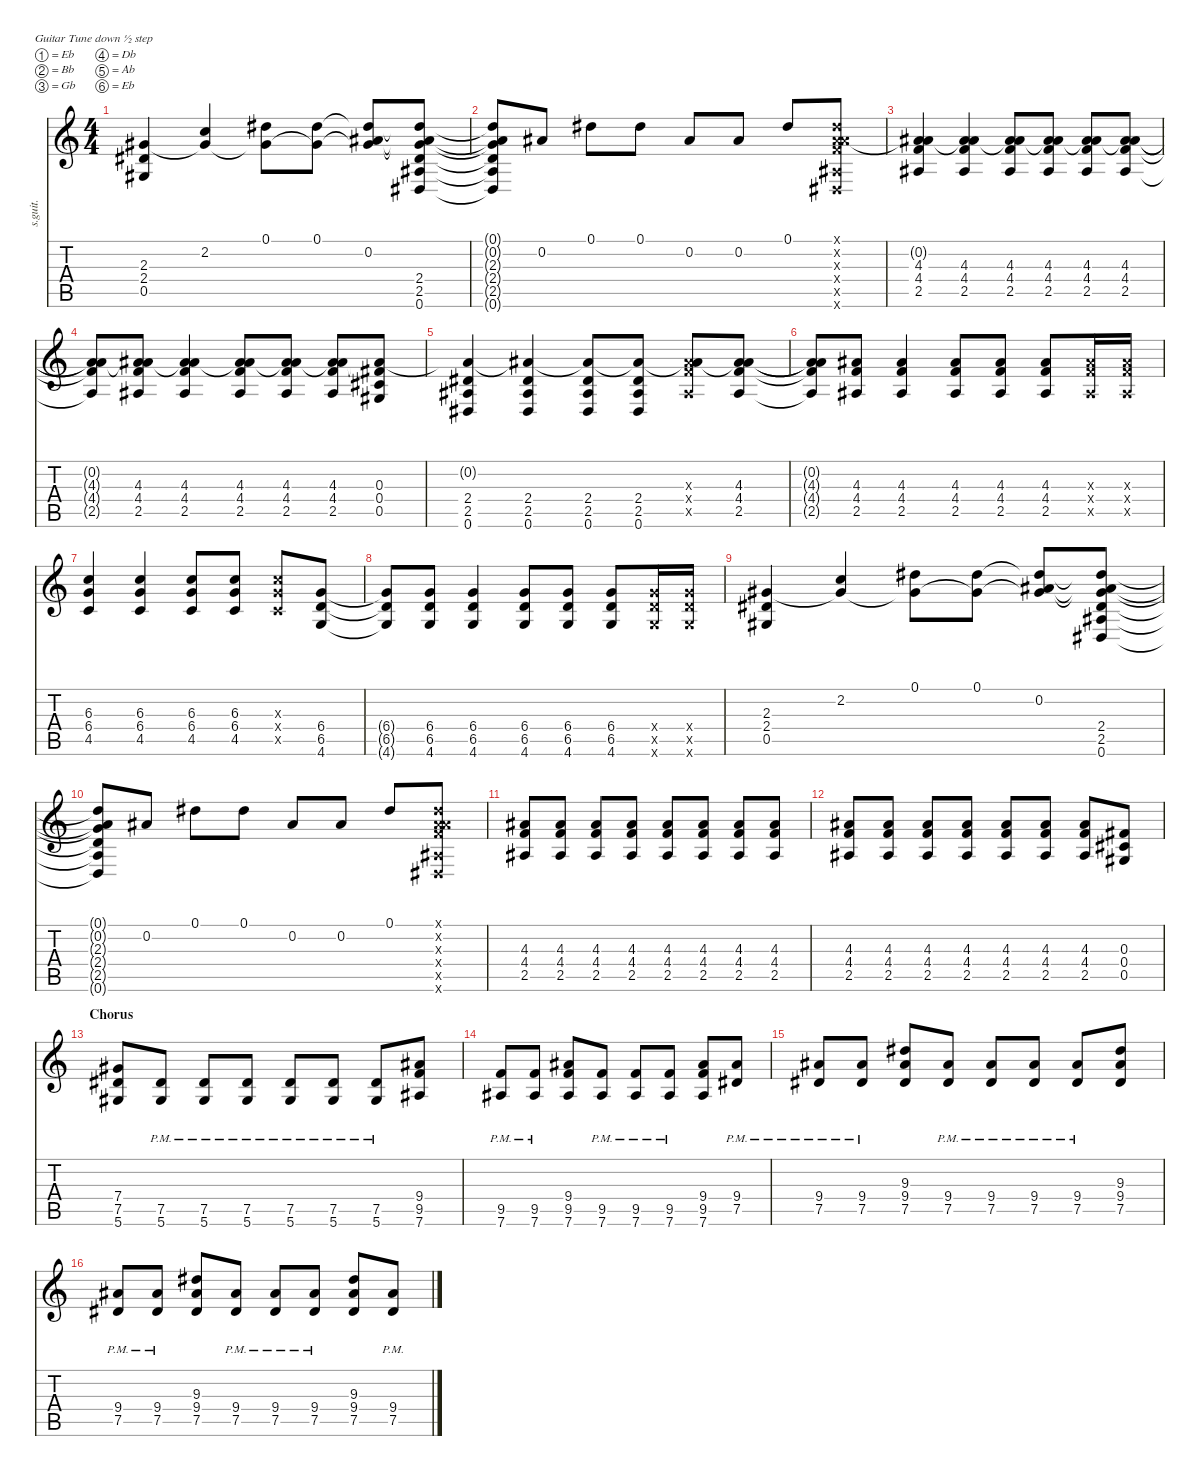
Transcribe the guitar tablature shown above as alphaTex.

\defaultSystemsLayout 4
\hideDynamics
\bracketExtendMode nobrackets
\track ("Billie Joe Armstrong" "s.guit.") {instrument distortionguitar}
\staff {score tabs}
\tuning (Eb4 Bb3 Gb3 Db3 Ab2 Eb2)
\ts (4 4)
\tempo (175 hide)
\clef g2
\ks c
(2.3{acc #} 2.4{acc #} 0.5{acc #}).4{lyrics (0 "") lyrics (1 "") lyrics (2 "") lyrics (3 "") lyrics (4 "") dy f} (2.2 2.3{t}).4{lyrics (0 "") lyrics (1 "") lyrics (2 "") lyrics (3 "") lyrics (4 "")} (0.1{acc #} 2.3{t}).8{lyrics (0 "") lyrics (1 "") lyrics (2 "") lyrics (3 "") lyrics (4 "")} (0.1{acc #} 2.3{t}).8{lyrics (0 "") lyrics (1 "") lyrics (2 "") lyrics (3 "") lyrics (4 "")} (0.2{acc #} 0.1{t acc #} 2.3{t}).8{lyrics (0 "") lyrics (1 "") lyrics (2 "") lyrics (3 "") lyrics (4 "")} (2.4{acc #} 2.5{acc #} 0.6{acc #} 0.1{t acc #} 0.2{t acc #} 2.3{t}).8{lyrics (0 "") lyrics (1 "") lyrics (2 "") lyrics (3 "") lyrics (4 "")} |
(0.1{t acc #} 0.2{t acc #} 2.3{t} 2.4{t acc #} 2.5{t acc #} 0.6{t acc #}).8{lyrics (0 "") lyrics (1 "") lyrics (2 "") lyrics (3 "") lyrics (4 "")} 0.2{acc #}.8{lyrics (0 "") lyrics (1 "") lyrics (2 "") lyrics (3 "") lyrics (4 "")} 0.1{acc #}.8{lyrics (0 "") lyrics (1 "") lyrics (2 "") lyrics (3 "") lyrics (4 "")} 0.1{acc #}.8{lyrics (0 "") lyrics (1 "") lyrics (2 "") lyrics (3 "") lyrics (4 "")} 0.2{acc #}.8{lyrics (0 "") lyrics (1 "") lyrics (2 "") lyrics (3 "") lyrics (4 "")} 0.2{acc #}.8{lyrics (0 "") lyrics (1 "") lyrics (2 "") lyrics (3 "") lyrics (4 "")} 0.1{acc #}.8{lyrics (0 "") lyrics (1 "") lyrics (2 "") lyrics (3 "") lyrics (4 "")} (0.1{x acc #} 0.2{x acc #} 4.3{x acc #} 4.4{x} 2.5{x acc #} 0.6{x acc #}).8{lyrics (0 "") lyrics (1 "") lyrics (2 "") lyrics (3 "") lyrics (4 "")} |
(4.3{acc #} 4.4 2.5{acc #} 0.2{t}).4{lyrics (0 "") lyrics (1 "") lyrics (2 "") lyrics (3 "") lyrics (4 "")} (4.3{acc #} 4.4 2.5{acc #} 0.2{t}).4{lyrics (0 "") lyrics (1 "") lyrics (2 "") lyrics (3 "") lyrics (4 "")} (4.3{acc #} 4.4 2.5{acc #} 0.2{t}).8{lyrics (0 "") lyrics (1 "") lyrics (2 "") lyrics (3 "") lyrics (4 "")} (4.3{acc #} 4.4 2.5{acc #} 0.2{t}).8{lyrics (0 "") lyrics (1 "") lyrics (2 "") lyrics (3 "") lyrics (4 "")} (4.3{acc #} 4.4 2.5{acc #} 0.2{t}).8{lyrics (0 "") lyrics (1 "") lyrics (2 "") lyrics (3 "") lyrics (4 "")} (4.3{acc #} 4.4 2.5{acc #} 0.2{t}).8{lyrics (0 "") lyrics (1 "") lyrics (2 "") lyrics (3 "") lyrics (4 "")} |
(4.3{t acc #} 4.4{t} 2.5{t acc #} 0.2{t}).8{lyrics (0 "") lyrics (1 "") lyrics (2 "") lyrics (3 "") lyrics (4 "")} (4.3{acc #} 4.4 2.5{acc #} 0.2{t}).8{lyrics (0 "") lyrics (1 "") lyrics (2 "") lyrics (3 "") lyrics (4 "")} (4.3{acc #} 4.4 2.5{acc #} 0.2{t}).4{lyrics (0 "") lyrics (1 "") lyrics (2 "") lyrics (3 "") lyrics (4 "")} (4.3{acc #} 4.4 2.5{acc #} 0.2{t}).8{lyrics (0 "") lyrics (1 "") lyrics (2 "") lyrics (3 "") lyrics (4 "")} (4.3{acc #} 4.4 2.5{acc #} 0.2{t}).8{lyrics (0 "") lyrics (1 "") lyrics (2 "") lyrics (3 "") lyrics (4 "")} (4.3{acc #} 4.4 2.5{acc #} 0.2{t}).8{lyrics (0 "") lyrics (1 "") lyrics (2 "") lyrics (3 "") lyrics (4 "")} (0.3{acc #} 0.4{acc #} 0.5{acc #} 0.2{t}).8{lyrics (0 "") lyrics (1 "") lyrics (2 "") lyrics (3 "") lyrics (4 "")} |
(2.4{acc #} 2.5{acc #} 0.6{acc #} 0.2{t}).4{lyrics (0 "") lyrics (1 "") lyrics (2 "") lyrics (3 "") lyrics (4 "")} (2.4{acc #} 2.5{acc #} 0.6{acc #} 0.2{t}).4{lyrics (0 "") lyrics (1 "") lyrics (2 "") lyrics (3 "") lyrics (4 "")} (2.4{acc #} 2.5{acc #} 0.6{acc #} 0.2{t}).8{lyrics (0 "") lyrics (1 "") lyrics (2 "") lyrics (3 "") lyrics (4 "")} (2.4{acc #} 2.5{acc #} 0.6{acc #} 0.2{t}).8{lyrics (0 "") lyrics (1 "") lyrics (2 "") lyrics (3 "") lyrics (4 "")} (4.3{x acc #} 4.4{x} 2.5{x acc #} 0.2{t}).8{lyrics (0 "") lyrics (1 "") lyrics (2 "") lyrics (3 "") lyrics (4 "")} (4.3{acc #} 4.4 2.5{acc #} 0.2{t}).8{lyrics (0 "") lyrics (1 "") lyrics (2 "") lyrics (3 "") lyrics (4 "")} |
(0.2{t} 4.3{t acc #} 4.4{t} 2.5{t acc #}).8{lyrics (0 "") lyrics (1 "") lyrics (2 "") lyrics (3 "") lyrics (4 "")} (4.3{acc #} 4.4 2.5{acc #}).8{lyrics (0 "") lyrics (1 "") lyrics (2 "") lyrics (3 "") lyrics (4 "")} (4.3{acc #} 4.4 2.5{acc #}).4{lyrics (0 "") lyrics (1 "") lyrics (2 "") lyrics (3 "") lyrics (4 "")} (4.3{acc #} 4.4 2.5{acc #}).8{lyrics (0 "") lyrics (1 "") lyrics (2 "") lyrics (3 "") lyrics (4 "")} (4.3{acc #} 4.4 2.5{acc #}).8{lyrics (0 "") lyrics (1 "") lyrics (2 "") lyrics (3 "") lyrics (4 "")} (4.3{acc #} 4.4 2.5{acc #}).8{lyrics (0 "") lyrics (1 "") lyrics (2 "") lyrics (3 "") lyrics (4 "")} (4.3{x acc #} 4.4{x} 2.5{x acc #}).16{lyrics (0 "") lyrics (1 "") lyrics (2 "") lyrics (3 "") lyrics (4 "")} (4.3{x acc #} 4.4{x} 2.5{x acc #}).16{lyrics (0 "") lyrics (1 "") lyrics (2 "") lyrics (3 "") lyrics (4 "")} |
(6.3 6.4 4.5).4{lyrics (0 "") lyrics (1 "") lyrics (2 "") lyrics (3 "") lyrics (4 "")} (6.3 6.4 4.5).4{lyrics (0 "") lyrics (1 "") lyrics (2 "") lyrics (3 "") lyrics (4 "")} (6.3 6.4 4.5).8{lyrics (0 "") lyrics (1 "") lyrics (2 "") lyrics (3 "") lyrics (4 "")} (6.3 6.4 4.5).8{lyrics (0 "") lyrics (1 "") lyrics (2 "") lyrics (3 "") lyrics (4 "")} (6.3{x} 6.4{x} 4.5{x}).8{lyrics (0 "") lyrics (1 "") lyrics (2 "") lyrics (3 "") lyrics (4 "")} (6.4 6.5 4.6).8{lyrics (0 "") lyrics (1 "") lyrics (2 "") lyrics (3 "") lyrics (4 "")} |
(6.4{t} 6.5{t} 4.6{t}).8{lyrics (0 "") lyrics (1 "") lyrics (2 "") lyrics (3 "") lyrics (4 "")} (6.4 6.5 4.6).8{lyrics (0 "") lyrics (1 "") lyrics (2 "") lyrics (3 "") lyrics (4 "")} (6.4 6.5 4.6).4{lyrics (0 "") lyrics (1 "") lyrics (2 "") lyrics (3 "") lyrics (4 "")} (6.4 6.5 4.6).8{lyrics (0 "") lyrics (1 "") lyrics (2 "") lyrics (3 "") lyrics (4 "")} (6.4 6.5 4.6).8{lyrics (0 "") lyrics (1 "") lyrics (2 "") lyrics (3 "") lyrics (4 "")} (6.4 6.5 4.6).8{lyrics (0 "") lyrics (1 "") lyrics (2 "") lyrics (3 "") lyrics (4 "")} (6.4{x} 6.5{x} 4.6{x}).16{lyrics (0 "") lyrics (1 "") lyrics (2 "") lyrics (3 "") lyrics (4 "")} (6.4{x} 6.5{x} 4.6{x}).16{lyrics (0 "") lyrics (1 "") lyrics (2 "") lyrics (3 "") lyrics (4 "")} |
(2.3{acc #} 2.4{acc #} 0.5{acc #}).4{lyrics (0 "") lyrics (1 "") lyrics (2 "") lyrics (3 "") lyrics (4 "")} (2.2 2.3{t}).4{lyrics (0 "") lyrics (1 "") lyrics (2 "") lyrics (3 "") lyrics (4 "")} (0.1{acc #} 2.3{t}).8{lyrics (0 "") lyrics (1 "") lyrics (2 "") lyrics (3 "") lyrics (4 "")} (0.1{acc #} 2.3{t}).8{lyrics (0 "") lyrics (1 "") lyrics (2 "") lyrics (3 "") lyrics (4 "")} (0.2{acc #} 0.1{t acc #} 2.3{t}).8{lyrics (0 "") lyrics (1 "") lyrics (2 "") lyrics (3 "") lyrics (4 "")} (2.4{acc #} 2.5{acc #} 0.6{acc #} 0.1{t acc #} 0.2{t acc #} 2.3{t}).8{lyrics (0 "") lyrics (1 "") lyrics (2 "") lyrics (3 "") lyrics (4 "")} |
(0.1{t acc #} 0.2{t acc #} 2.3{t} 2.4{t acc #} 2.5{t acc #} 0.6{t acc #}).8{lyrics (0 "") lyrics (1 "") lyrics (2 "") lyrics (3 "") lyrics (4 "")} 0.2{acc #}.8{lyrics (0 "") lyrics (1 "") lyrics (2 "") lyrics (3 "") lyrics (4 "")} 0.1{acc #}.8{lyrics (0 "") lyrics (1 "") lyrics (2 "") lyrics (3 "") lyrics (4 "")} 0.1{acc #}.8{lyrics (0 "") lyrics (1 "") lyrics (2 "") lyrics (3 "") lyrics (4 "")} 0.2{acc #}.8{lyrics (0 "") lyrics (1 "") lyrics (2 "") lyrics (3 "") lyrics (4 "")} 0.2{acc #}.8{lyrics (0 "") lyrics (1 "") lyrics (2 "") lyrics (3 "") lyrics (4 "")} 0.1{acc #}.8{lyrics (0 "") lyrics (1 "") lyrics (2 "") lyrics (3 "") lyrics (4 "")} (0.1{x acc #} 0.2{x acc #} 4.3{x acc #} 4.4{x} 2.5{x acc #} 0.6{x acc #}).8{lyrics (0 "") lyrics (1 "") lyrics (2 "") lyrics (3 "") lyrics (4 "")} |
(4.3{acc #} 4.4 2.5{acc #}).8{lyrics (0 "") lyrics (1 "") lyrics (2 "") lyrics (3 "") lyrics (4 "")} (4.3{acc #} 4.4 2.5{acc #}).8{lyrics (0 "") lyrics (1 "") lyrics (2 "") lyrics (3 "") lyrics (4 "")} (4.3{acc #} 4.4 2.5{acc #}).8{lyrics (0 "") lyrics (1 "") lyrics (2 "") lyrics (3 "") lyrics (4 "")} (4.3{acc #} 4.4 2.5{acc #}).8{lyrics (0 "") lyrics (1 "") lyrics (2 "") lyrics (3 "") lyrics (4 "")} (4.3{acc #} 4.4 2.5{acc #}).8{lyrics (0 "") lyrics (1 "") lyrics (2 "") lyrics (3 "") lyrics (4 "")} (4.3{acc #} 4.4 2.5{acc #}).8{lyrics (0 "") lyrics (1 "") lyrics (2 "") lyrics (3 "") lyrics (4 "")} (4.3{acc #} 4.4 2.5{acc #}).8{lyrics (0 "") lyrics (1 "") lyrics (2 "") lyrics (3 "") lyrics (4 "")} (4.3{acc #} 4.4 2.5{acc #}).8{lyrics (0 "") lyrics (1 "") lyrics (2 "") lyrics (3 "") lyrics (4 "")} |
(4.3{acc #} 4.4 2.5{acc #}).8{lyrics (0 "") lyrics (1 "") lyrics (2 "") lyrics (3 "") lyrics (4 "")} (4.3{acc #} 4.4 2.5{acc #}).8{lyrics (0 "") lyrics (1 "") lyrics (2 "") lyrics (3 "") lyrics (4 "")} (4.3{acc #} 4.4 2.5{acc #}).8{lyrics (0 "") lyrics (1 "") lyrics (2 "") lyrics (3 "") lyrics (4 "")} (4.3{acc #} 4.4 2.5{acc #}).8{lyrics (0 "") lyrics (1 "") lyrics (2 "") lyrics (3 "") lyrics (4 "")} (4.3{acc #} 4.4 2.5{acc #}).8{lyrics (0 "") lyrics (1 "") lyrics (2 "") lyrics (3 "") lyrics (4 "")} (4.3{acc #} 4.4 2.5{acc #}).8{lyrics (0 "") lyrics (1 "") lyrics (2 "") lyrics (3 "") lyrics (4 "")} (4.3{acc #} 4.4 2.5{acc #}).8{lyrics (0 "") lyrics (1 "") lyrics (2 "") lyrics (3 "") lyrics (4 "")} (0.3{acc #} 0.4{acc #} 0.5{acc #}).8{lyrics (0 "") lyrics (1 "") lyrics (2 "") lyrics (3 "") lyrics (4 "")} |
\section ("" "Chorus")
(7.4{acc #} 7.5{acc #} 5.6{acc #}).8{lyrics (0 "") lyrics (1 "") lyrics (2 "") lyrics (3 "") lyrics (4 "")} (7.5{pm acc #} 5.6{pm acc #}).8{lyrics (0 "") lyrics (1 "") lyrics (2 "") lyrics (3 "") lyrics (4 "")} (7.5{pm acc #} 5.6{pm acc #}).8{lyrics (0 "") lyrics (1 "") lyrics (2 "") lyrics (3 "") lyrics (4 "")} (7.5{pm acc #} 5.6{pm acc #}).8{lyrics (0 "") lyrics (1 "") lyrics (2 "") lyrics (3 "") lyrics (4 "")} (7.5{pm acc #} 5.6{pm acc #}).8{lyrics (0 "") lyrics (1 "") lyrics (2 "") lyrics (3 "") lyrics (4 "")} (7.5{pm acc #} 5.6{pm acc #}).8{lyrics (0 "") lyrics (1 "") lyrics (2 "") lyrics (3 "") lyrics (4 "")} (7.5{pm acc #} 5.6{pm acc #}).8{lyrics (0 "") lyrics (1 "") lyrics (2 "") lyrics (3 "") lyrics (4 "")} (9.4{acc #} 9.5 7.6{acc #}).8{lyrics (0 "") lyrics (1 "") lyrics (2 "") lyrics (3 "") lyrics (4 "")} |
(9.5{pm} 7.6{pm acc #}).8{lyrics (0 "") lyrics (1 "") lyrics (2 "") lyrics (3 "") lyrics (4 "")} (9.5{pm} 7.6{pm acc #}).8{lyrics (0 "") lyrics (1 "") lyrics (2 "") lyrics (3 "") lyrics (4 "")} (9.4{acc #} 9.5 7.6{acc #}).8{lyrics (0 "") lyrics (1 "") lyrics (2 "") lyrics (3 "") lyrics (4 "")} (9.5{pm} 7.6{pm acc #}).8{lyrics (0 "") lyrics (1 "") lyrics (2 "") lyrics (3 "") lyrics (4 "")} (9.5{pm} 7.6{pm acc #}).8{lyrics (0 "") lyrics (1 "") lyrics (2 "") lyrics (3 "") lyrics (4 "")} (9.5{pm} 7.6{pm acc #}).8{lyrics (0 "") lyrics (1 "") lyrics (2 "") lyrics (3 "") lyrics (4 "")} (9.4{acc #} 9.5 7.6{acc #}).8{lyrics (0 "") lyrics (1 "") lyrics (2 "") lyrics (3 "") lyrics (4 "")} (9.4{pm acc #} 7.5{pm acc #}).8{lyrics (0 "") lyrics (1 "") lyrics (2 "") lyrics (3 "") lyrics (4 "")} |
(9.4{pm acc #} 7.5{pm acc #}).8{lyrics (0 "") lyrics (1 "") lyrics (2 "") lyrics (3 "") lyrics (4 "")} (9.4{pm acc #} 7.5{pm acc #}).8{lyrics (0 "") lyrics (1 "") lyrics (2 "") lyrics (3 "") lyrics (4 "")} (9.3{acc #} 9.4{acc #} 7.5{acc #}).8{lyrics (0 "") lyrics (1 "") lyrics (2 "") lyrics (3 "") lyrics (4 "")} (9.4{pm acc #} 7.5{pm acc #}).8{lyrics (0 "") lyrics (1 "") lyrics (2 "") lyrics (3 "") lyrics (4 "")} (9.4{pm acc #} 7.5{pm acc #}).8{lyrics (0 "") lyrics (1 "") lyrics (2 "") lyrics (3 "") lyrics (4 "")} (9.4{pm acc #} 7.5{pm acc #}).8{lyrics (0 "") lyrics (1 "") lyrics (2 "") lyrics (3 "") lyrics (4 "")} (9.4{pm acc #} 7.5{pm acc #}).8{lyrics (0 "") lyrics (1 "") lyrics (2 "") lyrics (3 "") lyrics (4 "")} (9.3{acc #} 9.4{acc #} 7.5{acc #}).8{lyrics (0 "") lyrics (1 "") lyrics (2 "") lyrics (3 "") lyrics (4 "")} |
(9.4{pm acc #} 7.5{pm acc #}).8{lyrics (0 "") lyrics (1 "") lyrics (2 "") lyrics (3 "") lyrics (4 "")} (9.4{pm acc #} 7.5{pm acc #}).8{lyrics (0 "") lyrics (1 "") lyrics (2 "") lyrics (3 "") lyrics (4 "")} (9.3{acc #} 9.4{acc #} 7.5{acc #}).8{lyrics (0 "") lyrics (1 "") lyrics (2 "") lyrics (3 "") lyrics (4 "")} (9.4{pm acc #} 7.5{pm acc #}).8{lyrics (0 "") lyrics (1 "") lyrics (2 "") lyrics (3 "") lyrics (4 "")} (9.4{pm acc #} 7.5{pm acc #}).8{lyrics (0 "") lyrics (1 "") lyrics (2 "") lyrics (3 "") lyrics (4 "")} (9.4{pm acc #} 7.5{pm acc #}).8{lyrics (0 "") lyrics (1 "") lyrics (2 "") lyrics (3 "") lyrics (4 "")} (9.3{acc #} 9.4{acc #} 7.5{acc #}).8{lyrics (0 "") lyrics (1 "") lyrics (2 "") lyrics (3 "") lyrics (4 "")} (9.4{pm acc #} 7.5{pm acc #}).8{lyrics (0 "") lyrics (1 "") lyrics (2 "") lyrics (3 "") lyrics (4 "")}
